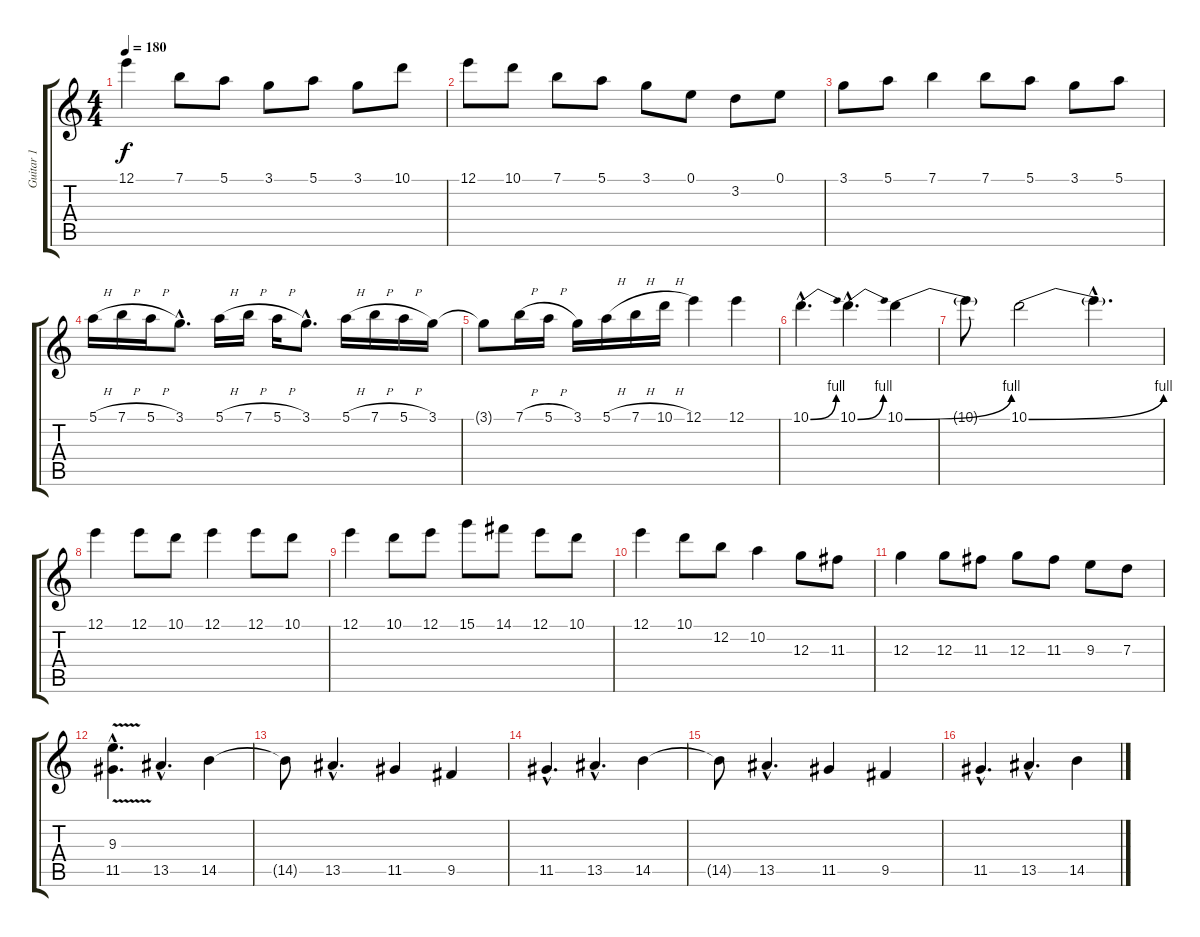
\track ("Guitar 1" "Guitar 1") {instrument distortionguitar}
\staff {score tabs}
\tuning (E4 B3 G3 D3 A2 E2) {hide}
\ts (4 4)
\tempo 180
\clef g2
\ks c
12.1{t}.4{dy f} 7.1.8 5.1.8 3.1.8 5.1.8 3.1.8 10.1.8 |
12.1.8 10.1.8 7.1.8 5.1.8 3.1.8 0.1.8 3.2.8 0.1.8 |
3.1.8 5.1.8 7.1.4 7.1.8 5.1.8 3.1.8 5.1.8 |
5.1{h}.16 7.1{h}.16 5.1{h}.16 3.1{hac}.8{d} 5.1{h}.16 7.1{h}.16 5.1{h}.16 3.1{hac}.8{d} 5.1{h}.16 7.1{h}.16 5.1{h}.16 3.1.16 |
3.1{t}.8 7.1{h}.16 5.1{h}.16 3.1.16 5.1{h}.16 7.1{h}.16 10.1{h}.16 12.1.4 12.1.4 |
10.1{be (bend 0 0 60 4) hac}.4{d} 10.1{be (bend 0 0 60 4) hac}.4{d} 10.1{be (bend 0 0 60 4)}.4 |
10.1{t}.8 10.1{be (bend 0 0 60 4)}.2 10.1{hac t}.4{d} |
12.1.4 12.1.8 10.1.8 12.1.4 12.1.8 10.1.8 |
12.1.4 10.1.8 12.1.8 15.1.8 14.1.8 12.1.8 10.1.8 |
12.1.4 10.1.8 12.2.8 10.2.4 12.3.8 11.3.8 |
12.3.4 12.3.8 11.3.8 12.3.8 11.3.8 9.3.8 7.3.8 |
(9.3{v hac} 11.5{hac}).4{d} 13.5{hac}.4{d} 14.5.4 |
14.5{t}.8 13.5{hac}.4{d} 11.5.4 9.5.4 |
11.5{hac}.4{d} 13.5{hac}.4{d} 14.5.4 |
14.5{t}.8 13.5{hac}.4{d} 11.5.4 9.5.4 |
11.5{hac}.4{d} 13.5{hac}.4{d} 14.5.4
